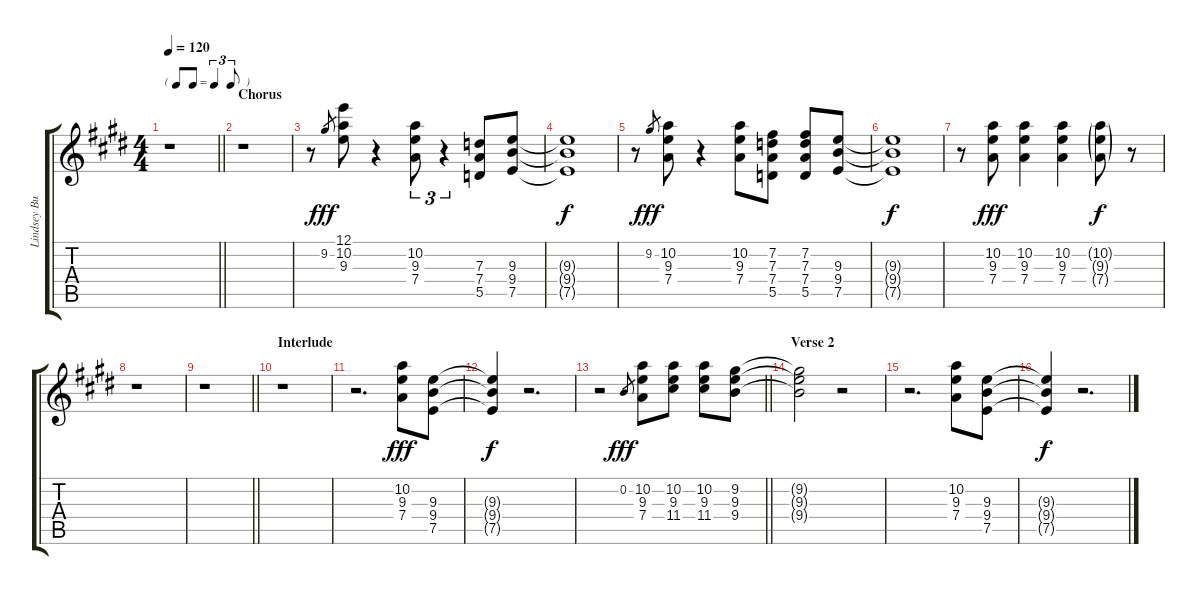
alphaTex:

\track ("Lindsey Buckingham (Rhythm)" "Lindsey Bu") {instrument electricguitarclean}
\staff {score tabs}
\tuning (E4 B3 G3 D3 A2 E2) {hide}
\ts (4 4)
\tf triplet8th
\tempo 120
\clef g2
\barLineRight lightlight
\ks e
r.1{dy fff} |
\section ("" "Chorus")
r.1 |
r.8 9.2.8{gr} (12.1 10.2 9.3).8 r.4 (10.2 9.3 7.4).8{tu (3 2)} r.4{tu (3 2)} (7.3 7.4 5.5).8 (9.3 9.4 7.5).8 |
(9.3{t} 9.4{t} 7.5{t}).1{dy f} |
r.8 9.2.8{gr dy fff} (10.2 9.3 7.4).8 r.4 (10.2 9.3 7.4).8 (7.2 7.3 7.4 5.5).8 (7.2 7.3 7.4 5.5).8 (9.3 9.4 7.5).8 |
(9.3{t} 9.4{t} 7.5{t}).1{dy f} |
r.8 (10.2 9.3 7.4).8{dy fff} (10.2 9.3 7.4).4 (10.2 9.3 7.4).4 (10.2{g} 9.3{g} 7.4{g}).8{dy f} r.8 |
r.1 |
\barLineRight lightlight
r.1 |
\section ("" "Interlude")
r.1 |
r.2{d} (10.2 9.3 7.4).8{dy fff} (9.3 9.4 7.5).8 |
(9.3{t} 9.4{t} 7.5{t}).4{dy f} r.2{d} |
\barLineRight lightlight
r.2 0.2.8{gr dy fff} (10.2 9.3 7.4).8 (10.2 9.3 11.4).8 (10.2 9.3 11.4).8 (9.2 9.3 9.4).8 |
\section ("" "Verse 2")
(9.2{t} 9.3{t} 9.4{t}).2 r.2 |
r.2{d} (10.2 9.3 7.4).8 (9.3 9.4 7.5).8 |
(9.3{t} 9.4{t} 7.5{t}).4{dy f} r.2{d}
